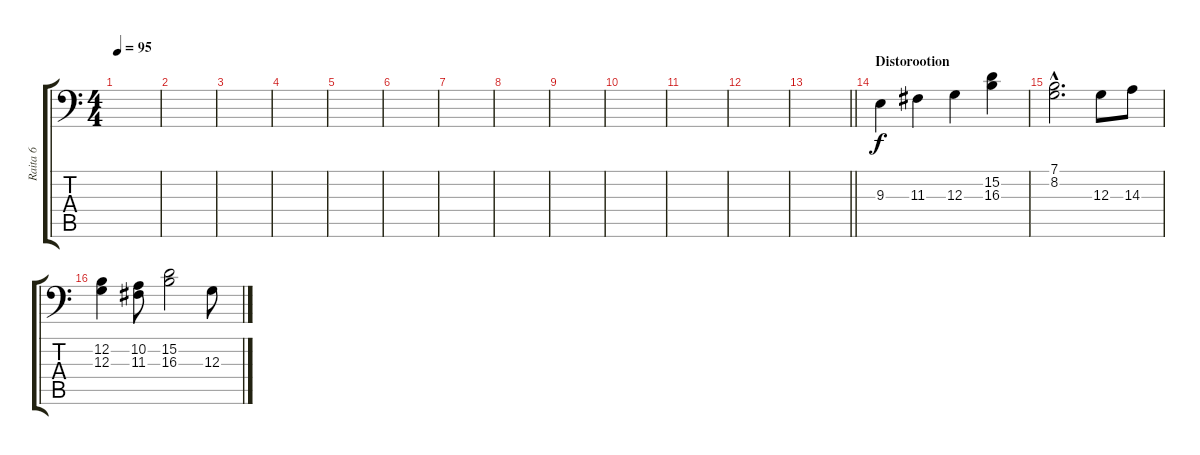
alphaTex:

\track ("Raita 6" "Raita 6") {instrument drawbarorgan}
\staff {score tabs}
\tuning (E3 B2 G2 D2 A1 E1) {hide}
\ts (4 4)
\tempo 95
\clef f4
\ks c
|
|
|
|
|
|
|
|
|
|
|
|
\barLineRight lightlight
|
\section ("" "Distorootion")
9.3.4{volume 15} 11.3.4 12.3.4 (15.2 16.3).4 |
(7.1{hac} 8.2{hac}).2{d} 12.3.8 14.3.8 |
(12.2 12.3).4 (10.2 11.3).8 (15.2 16.3).2 12.3.8
